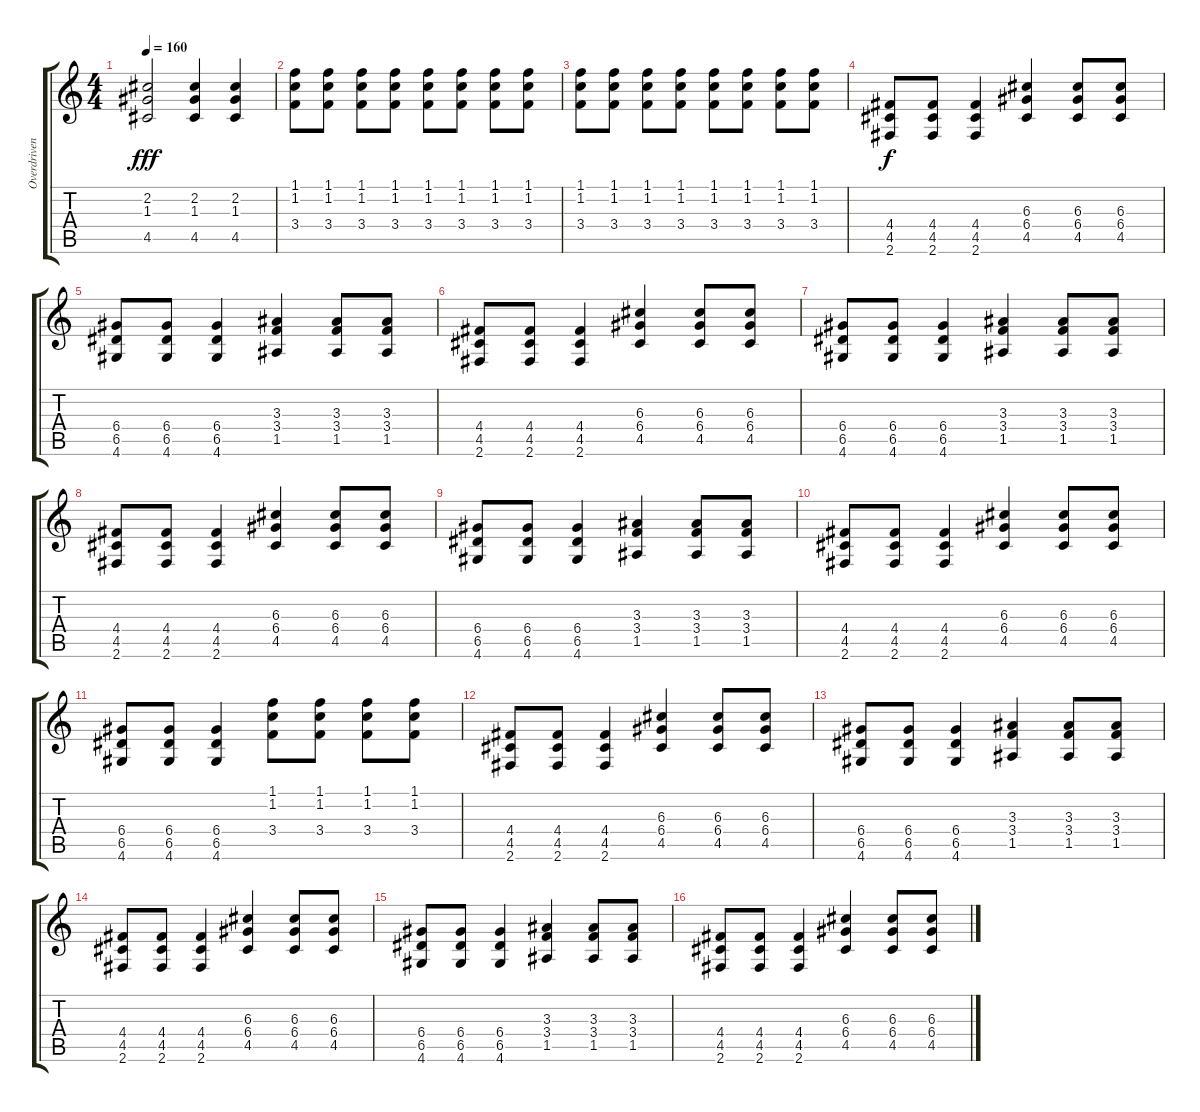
\track ("Overdriven Guitar" "Overdriven") {instrument overdrivenguitar}
\staff {score tabs}
\tuning (E4 B3 G3 D3 A2 E2) {hide}
\ts (4 4)
\tempo 160
\clef g2
\ks c
(2.2 1.3 4.5).2{dy fff} (2.2 1.3 4.5).4 (2.2 1.3 4.5).4 |
(1.1 1.2 3.4).8 (1.1 1.2 3.4).8 (1.1 1.2 3.4).8 (1.1 1.2 3.4).8 (1.1 1.2 3.4).8 (1.1 1.2 3.4).8 (1.1 1.2 3.4).8 (1.1 1.2 3.4).8 |
(1.1 1.2 3.4).8 (1.1 1.2 3.4).8 (1.1 1.2 3.4).8 (1.1 1.2 3.4).8 (1.1 1.2 3.4).8 (1.1 1.2 3.4).8 (1.1 1.2 3.4).8 (1.1 1.2 3.4).8 |
(4.4 4.5 2.6).8{dy f} (4.4 4.5 2.6).8 (4.4 4.5 2.6).4 (6.3 6.4 4.5).4 (6.3 6.4 4.5).8 (6.3 6.4 4.5).8 |
(6.4 6.5 4.6).8 (6.4 6.5 4.6).8 (6.4 6.5 4.6).4 (3.3 3.4 1.5).4 (3.3 3.4 1.5).8 (3.3 3.4 1.5).8 |
(4.4 4.5 2.6).8 (4.4 4.5 2.6).8 (4.4 4.5 2.6).4 (6.3 6.4 4.5).4 (6.3 6.4 4.5).8 (6.3 6.4 4.5).8 |
(6.4 6.5 4.6).8 (6.4 6.5 4.6).8 (6.4 6.5 4.6).4 (3.3 3.4 1.5).4 (3.3 3.4 1.5).8 (3.3 3.4 1.5).8 |
(4.4 4.5 2.6).8 (4.4 4.5 2.6).8 (4.4 4.5 2.6).4 (6.3 6.4 4.5).4 (6.3 6.4 4.5).8 (6.3 6.4 4.5).8 |
(6.4 6.5 4.6).8 (6.4 6.5 4.6).8 (6.4 6.5 4.6).4 (3.3 3.4 1.5).4 (3.3 3.4 1.5).8 (3.3 3.4 1.5).8 |
(4.4 4.5 2.6).8 (4.4 4.5 2.6).8 (4.4 4.5 2.6).4 (6.3 6.4 4.5).4 (6.3 6.4 4.5).8 (6.3 6.4 4.5).8 |
(6.4 6.5 4.6).8 (6.4 6.5 4.6).8 (6.4 6.5 4.6).4 (1.1 1.2 3.4).8 (1.1 1.2 3.4).8 (1.1 1.2 3.4).8 (1.1 1.2 3.4).8 |
(4.4 4.5 2.6).8 (4.4 4.5 2.6).8 (4.4 4.5 2.6).4 (6.3 6.4 4.5).4 (6.3 6.4 4.5).8 (6.3 6.4 4.5).8 |
(6.4 6.5 4.6).8 (6.4 6.5 4.6).8 (6.4 6.5 4.6).4 (3.3 3.4 1.5).4 (3.3 3.4 1.5).8 (3.3 3.4 1.5).8 |
(4.4 4.5 2.6).8 (4.4 4.5 2.6).8 (4.4 4.5 2.6).4 (6.3 6.4 4.5).4 (6.3 6.4 4.5).8 (6.3 6.4 4.5).8 |
(6.4 6.5 4.6).8 (6.4 6.5 4.6).8 (6.4 6.5 4.6).4 (3.3 3.4 1.5).4 (3.3 3.4 1.5).8 (3.3 3.4 1.5).8 |
(4.4 4.5 2.6).8 (4.4 4.5 2.6).8 (4.4 4.5 2.6).4 (6.3 6.4 4.5).4 (6.3 6.4 4.5).8 (6.3 6.4 4.5).8
